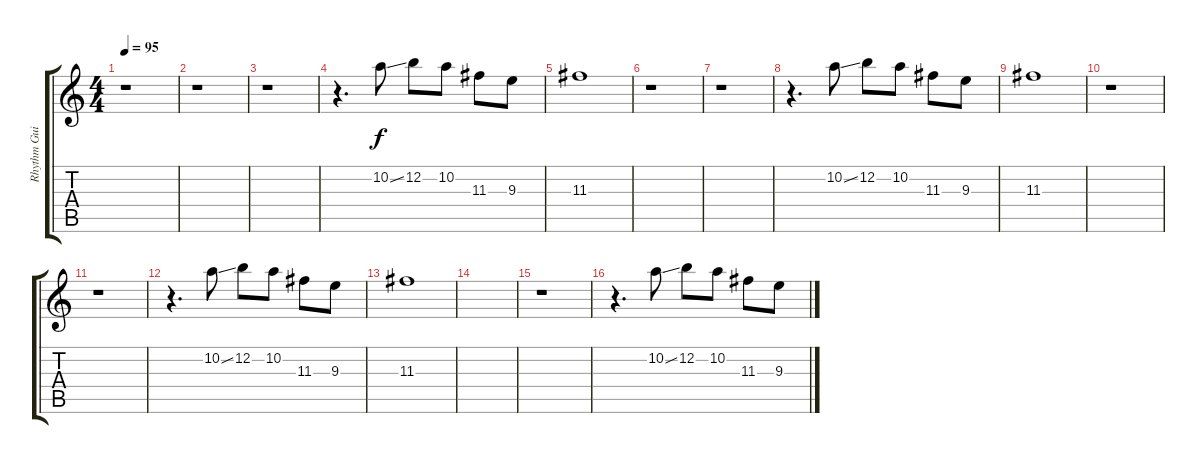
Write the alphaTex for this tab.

\track ("Rhythm Guitar" "Rhythm Gui") {instrument electricguitarjazz}
\staff {score tabs}
\tuning (E4 B3 G3 D3 A2 E2) {hide}
\ts (4 4)
\tempo 95
\clef g2
\ks c
r.1{dy f} |
r.1 |
r.1 |
r.4{d} 10.2{ss}.8 12.2.8 10.2.8 11.3.8 9.3.8 |
11.3.1 |
r.1 |
r.1 |
r.4{d} 10.2{ss}.8 12.2.8 10.2.8 11.3.8 9.3.8 |
11.3.1 |
r.1 |
r.1 |
r.4{d} 10.2{ss}.8 12.2.8 10.2.8 11.3.8 9.3.8 |
11.3.1 |
|
r.1 |
r.4{d} 10.2{ss}.8 12.2.8 10.2.8 11.3.8 9.3.8
